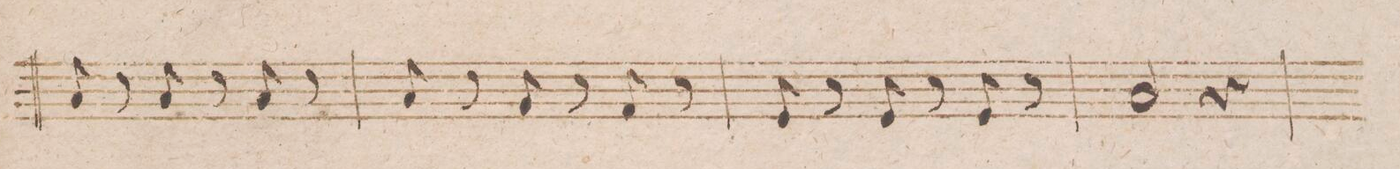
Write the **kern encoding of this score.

**kern	**dynam
*I"Violoncello et Baſso.	*
*clefF4	*
*k[b-]	*
*M3/4	*
8C/	.
8r	.
8C/	.
8r	.
8C/	.
8r	.
=34	=34
8C/	.
8r	.
8BB-/	.
8r	.
8AA/	.
8r	.
=35	=35
8GG/	.
8r	.
8GG/	.
8r	.
8GG/	.
8r	.
=36	=36
2C/	.
4r	.
=37	=37
*-	*-
